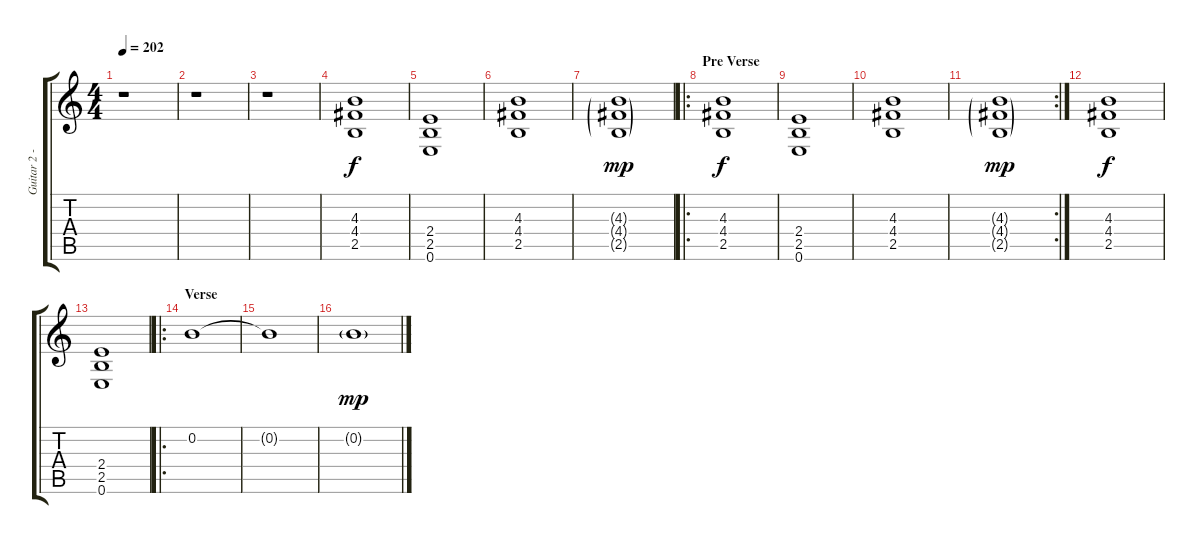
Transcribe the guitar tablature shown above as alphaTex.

\track ("Guitar 2 - Overdrive" "Guitar 2 -") {instrument overdrivenguitar}
\staff {score tabs}
\tuning (E4 B3 G3 D3 A2 E2) {hide}
\ts (4 4)
\tempo 202
\clef g2
\ks c
r.1{dy f} |
r.1 |
r.1 |
(4.3 4.4 2.5).1 |
(2.4 2.5 0.6).1 |
(4.3 4.4 2.5).1 |
(4.3{g} 4.4{g} 2.5{g}).1{dy mp} |
\ro
\section ("" "Pre Verse")
(4.3 4.4 2.5).1{dy f} |
(2.4 2.5 0.6).1 |
(4.3 4.4 2.5).1 |
\rc 2
(4.3{g} 4.4{g} 2.5{g}).1{dy mp} |
(4.3 4.4 2.5).1{dy f} |
(2.4 2.5 0.6).1 |
\ro
\section ("" "Verse")
0.2.1 |
0.2{t}.1 |
0.2{g}.1{dy mp}
